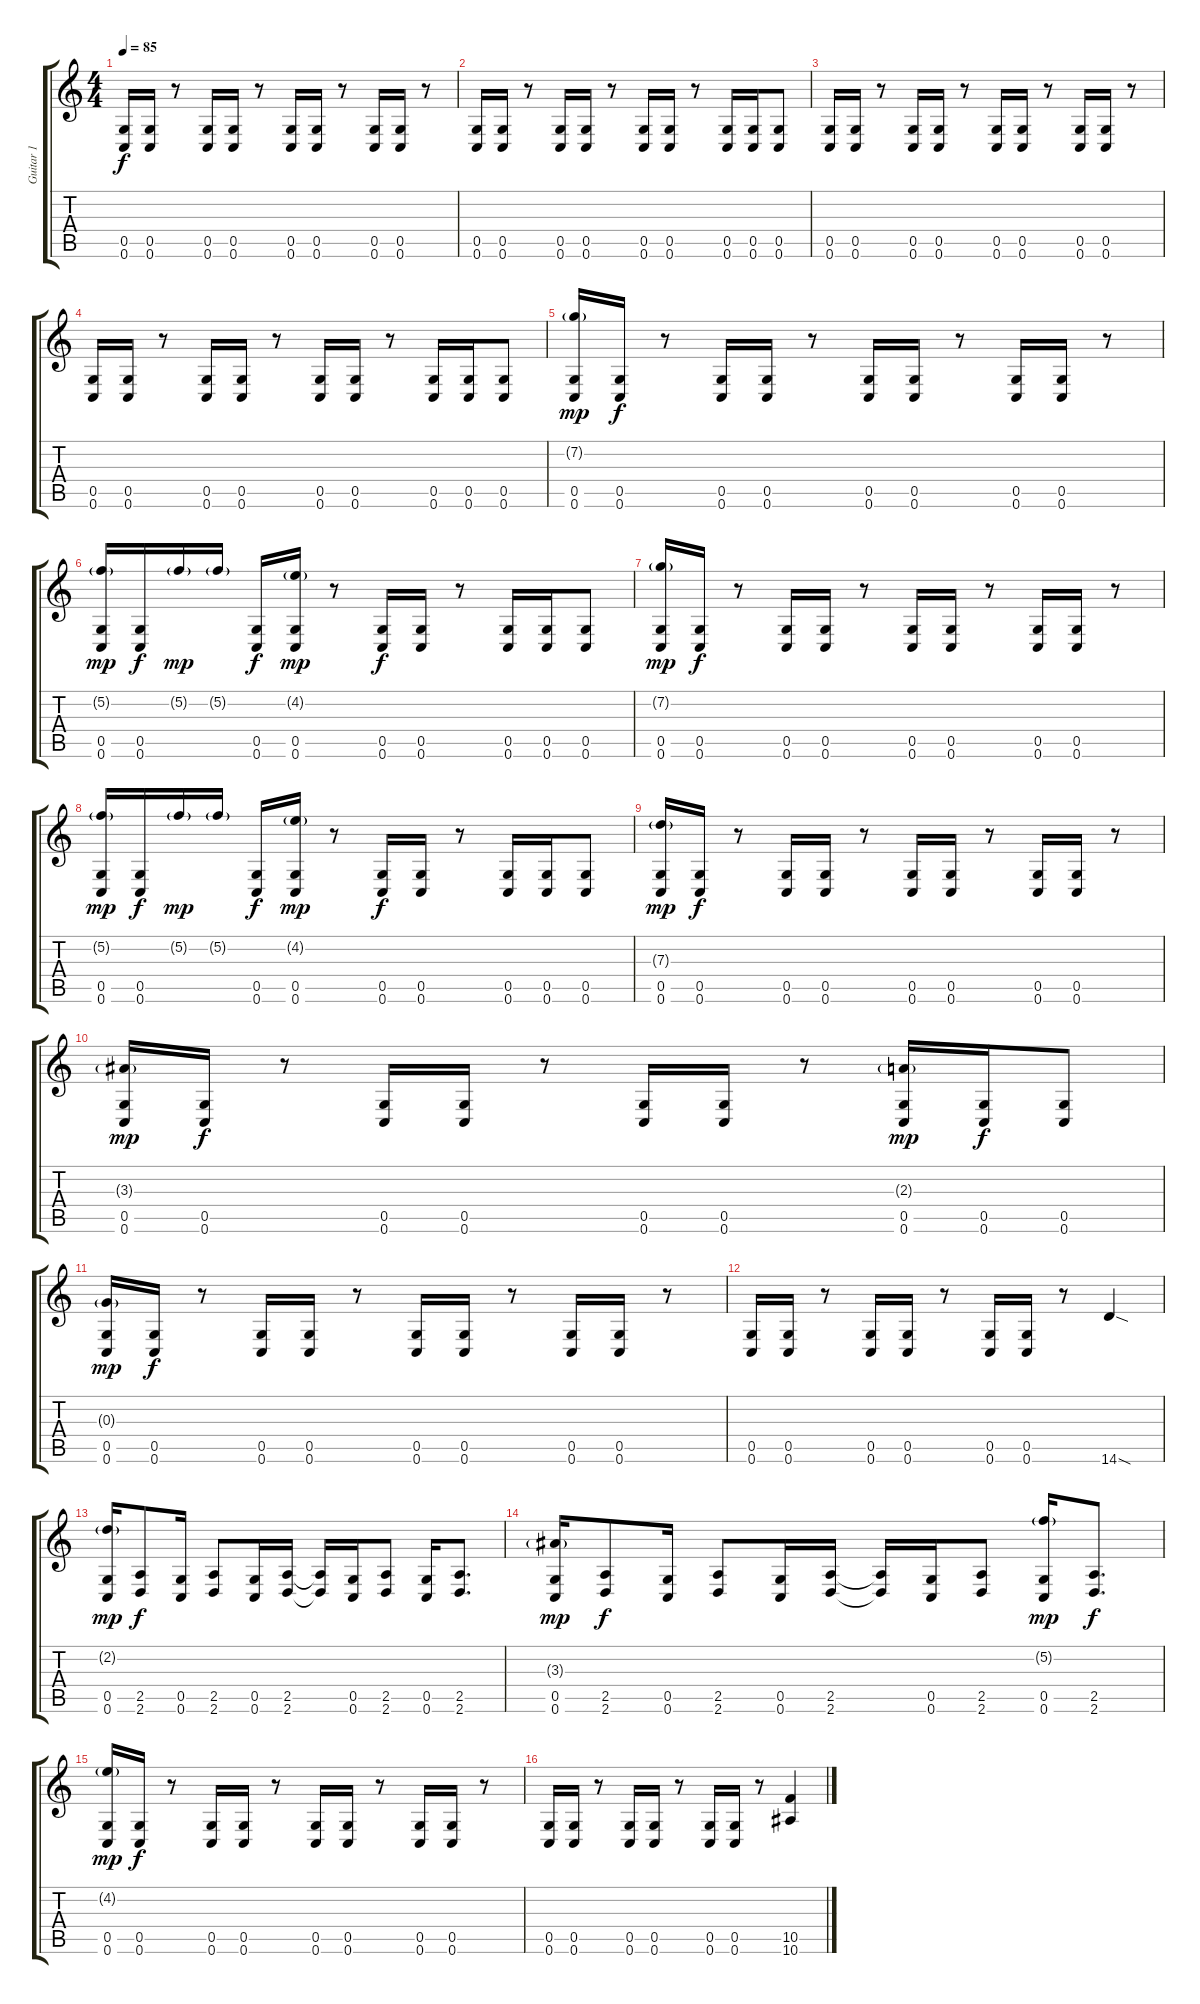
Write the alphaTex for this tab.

\track ("Guitar 1" "Guitar 1") {instrument distortionguitar}
\staff {score tabs}
\tuning (E4 C4 G3 C3 G2 C2) {hide}
\ts (4 4)
\tempo 85
\clef g2
\ks c
(0.5 0.6).16{dy f} (0.5 0.6).16 r.8 (0.5 0.6).16 (0.5 0.6).16 r.8 (0.5 0.6).16 (0.5 0.6).16 r.8 (0.5 0.6).16 (0.5 0.6).16 r.8 |
(0.5 0.6).16 (0.5 0.6).16 r.8 (0.5 0.6).16 (0.5 0.6).16 r.8 (0.5 0.6).16 (0.5 0.6).16 r.8 (0.5 0.6).16 (0.5 0.6).16 (0.5 0.6).8 |
(0.5 0.6).16 (0.5 0.6).16 r.8 (0.5 0.6).16 (0.5 0.6).16 r.8 (0.5 0.6).16 (0.5 0.6).16 r.8 (0.5 0.6).16 (0.5 0.6).16 r.8 |
(0.5 0.6).16 (0.5 0.6).16 r.8 (0.5 0.6).16 (0.5 0.6).16 r.8 (0.5 0.6).16 (0.5 0.6).16 r.8 (0.5 0.6).16 (0.5 0.6).16 (0.5 0.6).8 |
(7.2{g} 0.5 0.6).16{dy mp} (0.5 0.6).16{dy f} r.8 (0.5 0.6).16 (0.5 0.6).16 r.8 (0.5 0.6).16 (0.5 0.6).16 r.8 (0.5 0.6).16 (0.5 0.6).16 r.8 |
(5.2{g} 0.5 0.6).16{dy mp} (0.5 0.6).16{dy f} 5.2{g}.16{dy mp} 5.2{g}.16 (0.5 0.6).16{dy f} (4.2{g} 0.5 0.6).16{dy mp} r.8 (0.5 0.6).16{dy f} (0.5 0.6).16 r.8 (0.5 0.6).16 (0.5 0.6).16 (0.5 0.6).8 |
(7.2{g} 0.5 0.6).16{dy mp} (0.5 0.6).16{dy f} r.8 (0.5 0.6).16 (0.5 0.6).16 r.8 (0.5 0.6).16 (0.5 0.6).16 r.8 (0.5 0.6).16 (0.5 0.6).16 r.8 |
(5.2{g} 0.5 0.6).16{dy mp} (0.5 0.6).16{dy f} 5.2{g}.16{dy mp} 5.2{g}.16 (0.5 0.6).16{dy f} (4.2{g} 0.5 0.6).16{dy mp} r.8 (0.5 0.6).16{dy f} (0.5 0.6).16 r.8 (0.5 0.6).16 (0.5 0.6).16 (0.5 0.6).8 |
(7.3{g} 0.5 0.6).16{dy mp} (0.5 0.6).16{dy f} r.8 (0.5 0.6).16 (0.5 0.6).16 r.8 (0.5 0.6).16 (0.5 0.6).16 r.8 (0.5 0.6).16 (0.5 0.6).16 r.8 |
(3.3{g} 0.5 0.6).16{dy mp} (0.5 0.6).16{dy f} r.8 (0.5 0.6).16 (0.5 0.6).16 r.8 (0.5 0.6).16 (0.5 0.6).16 r.8 (2.3{g} 0.5 0.6).16{dy mp} (0.5 0.6).16{dy f} (0.5 0.6).8 |
(0.3{g} 0.5 0.6).16{dy mp} (0.5 0.6).16{dy f} r.8 (0.5 0.6).16 (0.5 0.6).16 r.8 (0.5 0.6).16 (0.5 0.6).16 r.8 (0.5 0.6).16 (0.5 0.6).16 r.8 |
(0.5 0.6).16 (0.5 0.6).16 r.8 (0.5 0.6).16 (0.5 0.6).16 r.8 (0.5 0.6).16 (0.5 0.6).16 r.8 14.6{sod}.4 |
(2.2{g} 0.5 0.6).16{dy mp} (2.5 2.6).8{dy f} (0.5 0.6).16 (2.5 2.6).8 (0.5 0.6).16 (2.5 2.6).16 (2.5{t} 2.6{t}).16 (0.5 0.6).16 (2.5 2.6).8 (0.5 0.6).16 (2.5 2.6).8{d} |
(3.3{g} 0.5 0.6).16{dy mp} (2.5 2.6).8{dy f} (0.5 0.6).16 (2.5 2.6).8 (0.5 0.6).16 (2.5 2.6).16 (2.5{t} 2.6{t}).16 (0.5 0.6).16 (2.5 2.6).8 (5.2{g} 0.5 0.6).16{dy mp} (2.5 2.6).8{d dy f} |
(4.2{g} 0.5 0.6).16{dy mp} (0.5 0.6).16{dy f} r.8 (0.5 0.6).16 (0.5 0.6).16 r.8 (0.5 0.6).16 (0.5 0.6).16 r.8 (0.5 0.6).16 (0.5 0.6).16 r.8 |
(0.5 0.6).16 (0.5 0.6).16 r.8 (0.5 0.6).16 (0.5 0.6).16 r.8 (0.5 0.6).16 (0.5 0.6).16 r.8 (10.5 10.6).4
